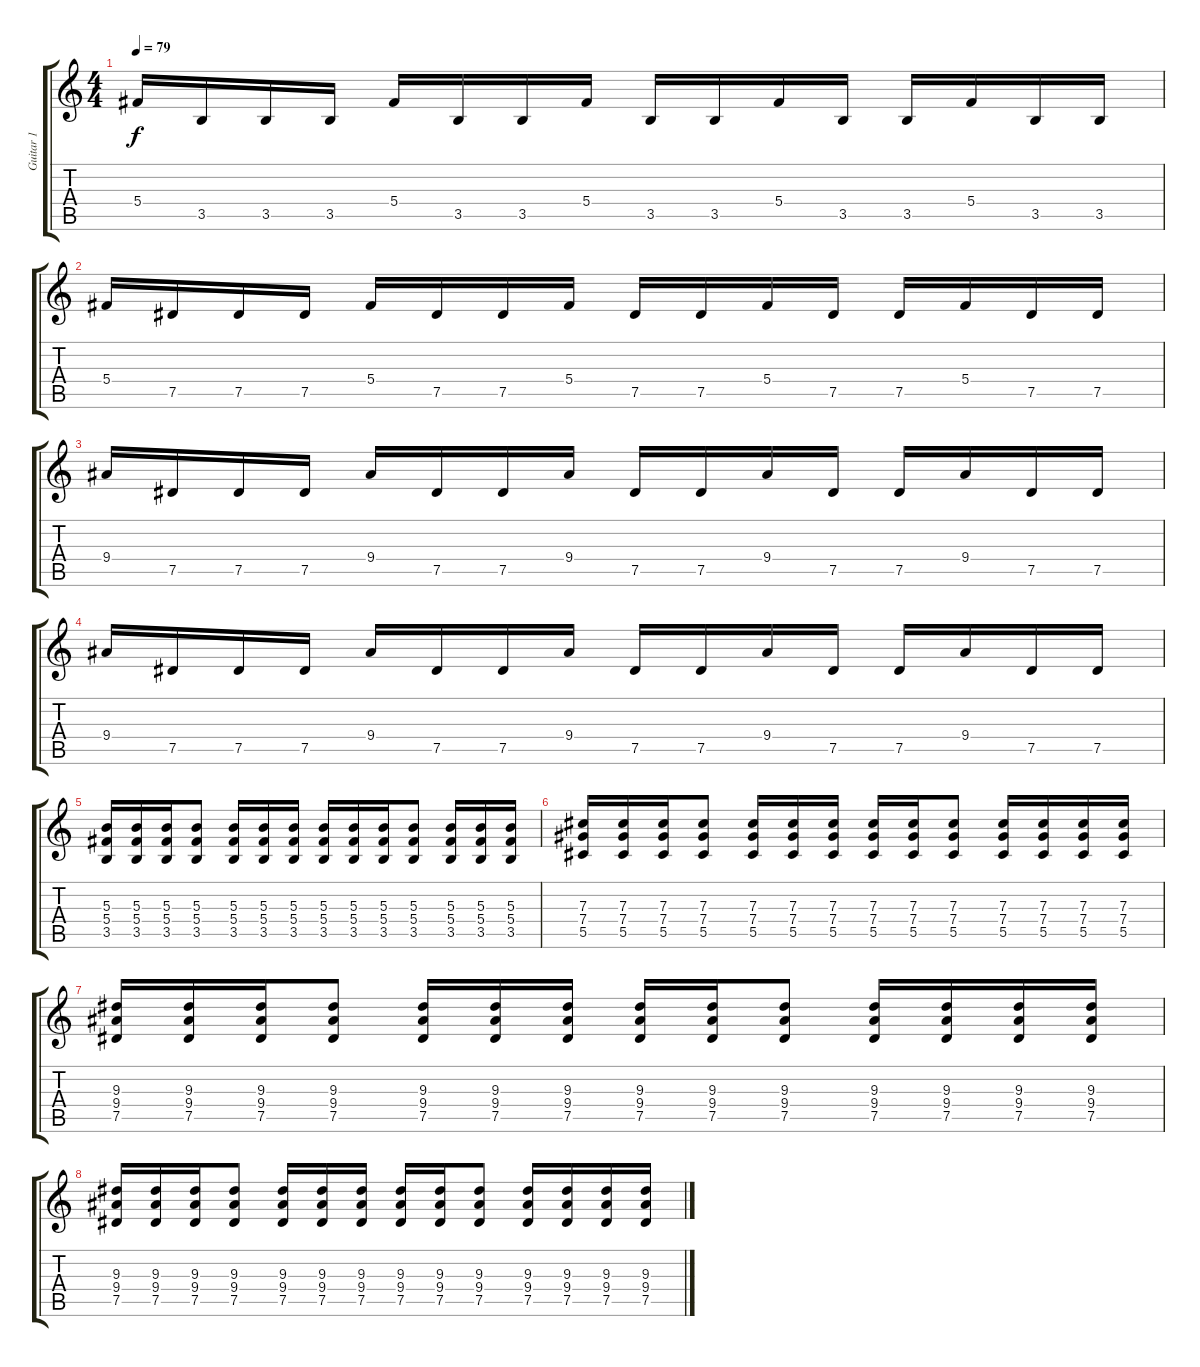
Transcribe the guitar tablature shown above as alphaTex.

\track ("Guitar 1" "Guitar 1") {instrument acousticguitarnylon}
\staff {score tabs}
\tuning (Eb4 Bb3 Gb3 Db3 Ab2 Eb2) {hide}
\ts (4 4)
\tempo 79
\clef g2
\ks c
5.4.16{dy f instrument acousticguitarnylon} 3.5.16 3.5.16 3.5.16 5.4.16 3.5.16 3.5.16 5.4.16 3.5.16 3.5.16 5.4.16 3.5.16 3.5.16 5.4.16 3.5.16 3.5.16 |
5.4.16 7.5.16 7.5.16 7.5.16 5.4.16 7.5.16 7.5.16 5.4.16 7.5.16 7.5.16 5.4.16 7.5.16 7.5.16 5.4.16 7.5.16 7.5.16 |
9.4.16 7.5.16 7.5.16 7.5.16 9.4.16 7.5.16 7.5.16 9.4.16 7.5.16 7.5.16 9.4.16 7.5.16 7.5.16 9.4.16 7.5.16 7.5.16 |
9.4.16 7.5.16 7.5.16 7.5.16 9.4.16 7.5.16 7.5.16 9.4.16 7.5.16 7.5.16 9.4.16 7.5.16 7.5.16 9.4.16 7.5.16 7.5.16 |
(5.3 5.4 3.5).16 (5.3 5.4 3.5).16 (5.3 5.4 3.5).16 (5.3 5.4 3.5).8 (5.3 5.4 3.5).16 (5.3 5.4 3.5).16 (5.3 5.4 3.5).16 (5.3 5.4 3.5).16 (5.3 5.4 3.5).16 (5.3 5.4 3.5).16 (5.3 5.4 3.5).8 (5.3 5.4 3.5).16 (5.3 5.4 3.5).16 (5.3 5.4 3.5).16 |
(7.3 7.4 5.5).16 (7.3 7.4 5.5).16 (7.3 7.4 5.5).16 (7.3 7.4 5.5).8 (7.3 7.4 5.5).16 (7.3 7.4 5.5).16 (7.3 7.4 5.5).16 (7.3 7.4 5.5).16 (7.3 7.4 5.5).16 (7.3 7.4 5.5).8 (7.3 7.4 5.5).16 (7.3 7.4 5.5).16 (7.3 7.4 5.5).16 (7.3 7.4 5.5).16 |
(9.3 9.4 7.5).16 (9.3 9.4 7.5).16 (9.3 9.4 7.5).16 (9.3 9.4 7.5).8 (9.3 9.4 7.5).16 (9.3 9.4 7.5).16 (9.3 9.4 7.5).16 (9.3 9.4 7.5).16 (9.3 9.4 7.5).16 (9.3 9.4 7.5).8 (9.3 9.4 7.5).16 (9.3 9.4 7.5).16 (9.3 9.4 7.5).16 (9.3 9.4 7.5).16 |
(9.3 9.4 7.5).16 (9.3 9.4 7.5).16 (9.3 9.4 7.5).16 (9.3 9.4 7.5).8 (9.3 9.4 7.5).16 (9.3 9.4 7.5).16 (9.3 9.4 7.5).16 (9.3 9.4 7.5).16 (9.3 9.4 7.5).16 (9.3 9.4 7.5).8 (9.3 9.4 7.5).16 (9.3 9.4 7.5).16 (9.3 9.4 7.5).16 (9.3 9.4 7.5).16
